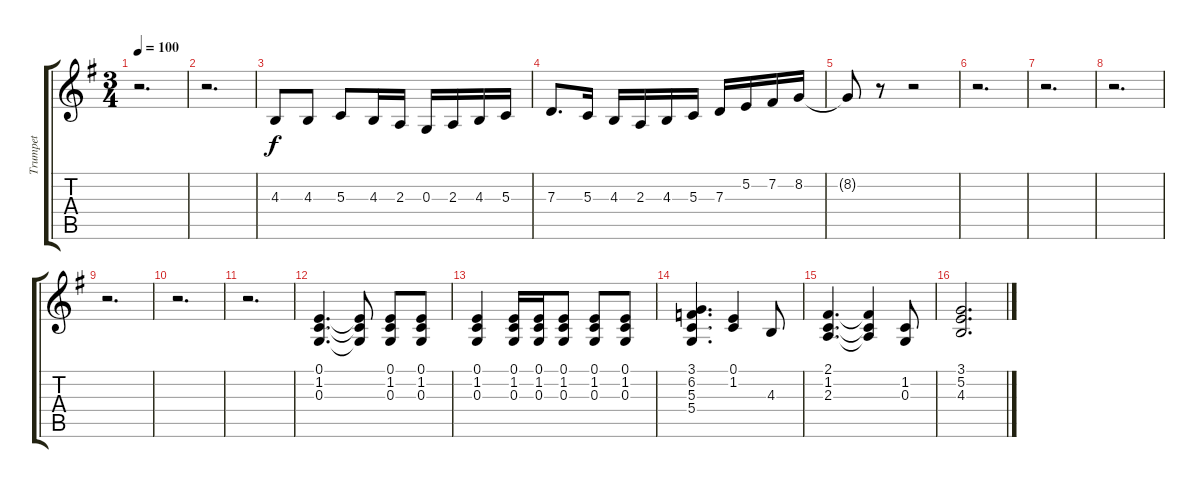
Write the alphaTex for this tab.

\track ("Trumpet" "Trumpet") {instrument trumpet}
\staff {score tabs}
\tuning (E4 B3 G3 D3 A2 E2) {hide}
\ts (3 4)
\tempo 100
\clef g2
\ks g
r.2{d dy f instrument trumpet} |
r.2{d} |
4.3.8 4.3.8 5.3.8 4.3.16 2.3.16 0.3.16 2.3.16 4.3.16 5.3.16 |
7.3.8{d} 5.3.16 4.3.16 2.3.16 4.3.16 5.3.16 7.3.16 5.2.16 7.2.16 8.2.16 |
8.2{t}.8 r.8 r.2 |
r.2{d} |
r.2{d} |
r.2{d} |
r.2{d} |
r.2{d} |
r.2{d} |
(0.1 1.2 0.3).4{d} (0.1{t} 1.2{t} 0.3{t}).8 (0.1 1.2 0.3).8 (0.1 1.2 0.3).8 |
(0.1 1.2 0.3).4 (0.1 1.2 0.3).16 (0.1 1.2 0.3).16 (0.1 1.2 0.3).8 (0.1 1.2 0.3).8 (0.1 1.2 0.3).8 |
(3.1 6.2 5.3 5.4).4{d} (0.1 1.2).4 4.3.8 |
(2.1 1.2 2.3).4{d} (2.1{t} 1.2{t} 2.3{t}).4 (1.2 0.3).8 |
(3.1 5.2 4.3).2{d}
